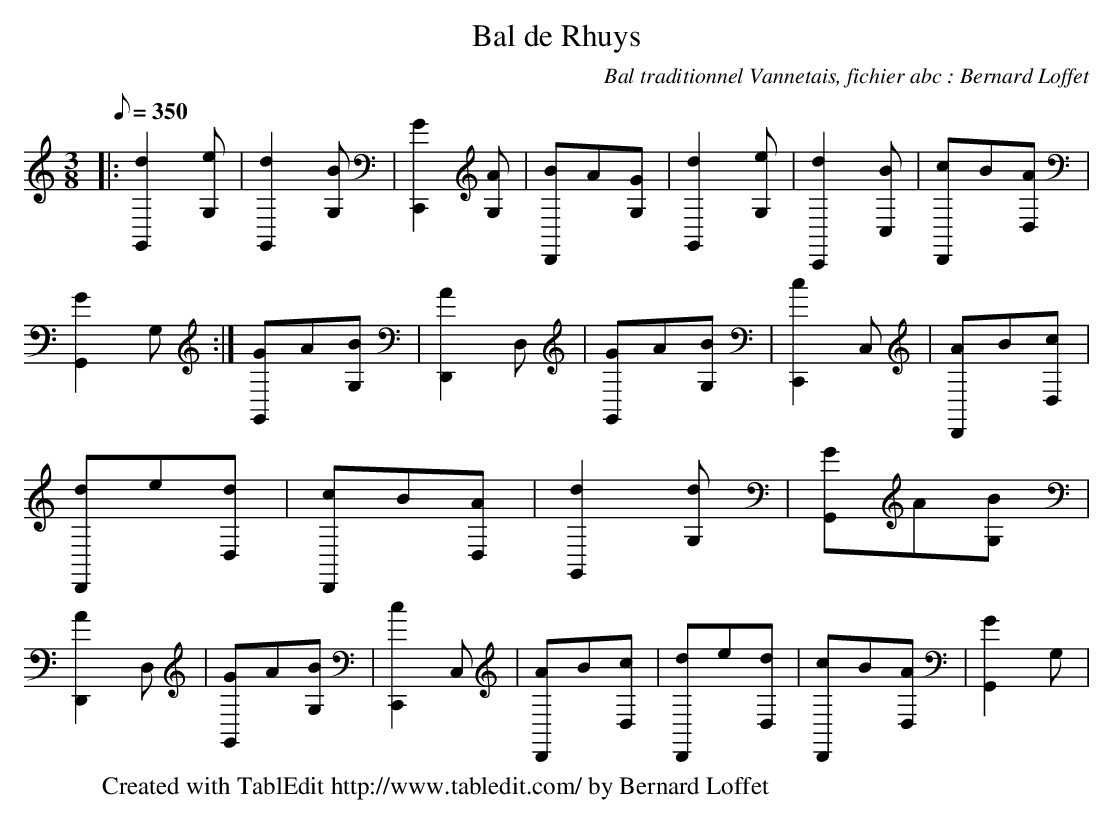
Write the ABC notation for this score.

X:1
T:Bal de Rhuys
C:Bal traditionnel Vannetais, fichier abc : Bernard Loffet
L:1/8
Q:350
K:C
M:3/8
|: [d2G,,2][eG,] | [d2G,,2][BG,] | [G2C,,2][AG,] | [BD,,]A[GG,] | [d2G,,2][eG,] | \
 [d2C,,2][BC,] | [cD,,]B[AD,] | [G2G,,2]G, :| [GG,,]A[BG,] | [A2D,,2]D, | [GG,,]A[BG,] | \
 [c2C,,2]C, | [AD,,]B[cD,] | [dD,,]e[dD,] | [cD,,]B[AD,] | [d2G,,2][dG,] | [GG,,]A[BG,] | \
 [A2D,,2]D, | [GG,,]A[BG,] | [c2C,,2]C, | [AD,,]B[cD,] | [dD,,]e[dD,] | [cD,,]B[AD,] | \
 [G2G,,2]G, | \
W:Created with TablEdit http://www.tabledit.com/ by Bernard Loffet
